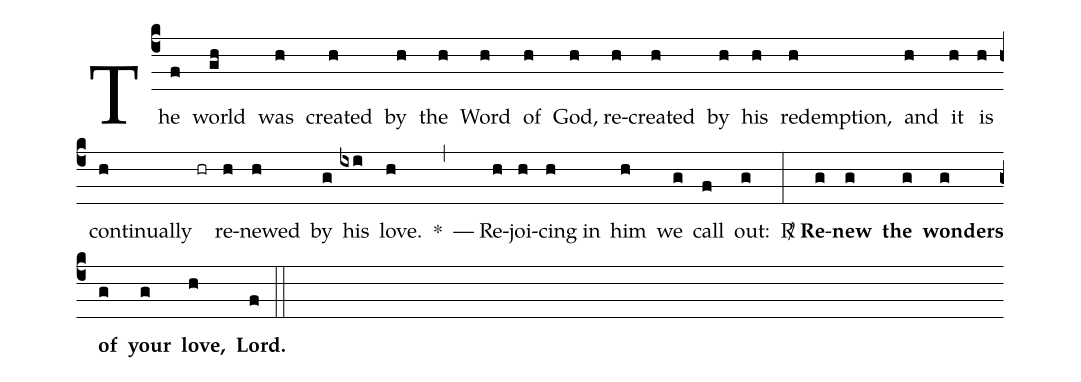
%%
(c4) The(f) world(gh) was(h)
created(h) by(h) the(h) Word(h) of(h) God(h), re(h)-created(h) by(h)
his(h) redemption,(h) and(h) it(h) is(h) continually(h)
(hr) re(h)newed(h) by(g) his(ixi) love.(h) *(,)
<sp>---</sp> Re(h)joi(h)cing in(h) him(h) we(g) call(f) out:(g) (:)
<sp>R/</sp> <b>Re(g)new(g) the(g) wonders(g) of(g) your(g) love,(h) Lord.</b>(f) (::z)
